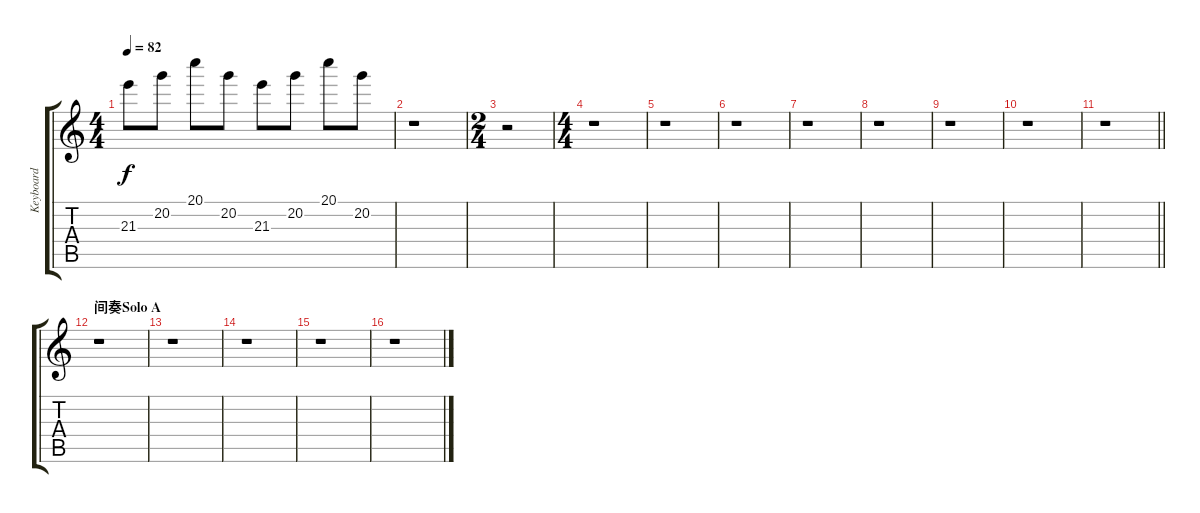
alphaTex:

\track ("Keyboard" "Keyboard") {instrument acousticguitarnylon}
\staff {score tabs}
\tuning (E4 B3 G3 D3 A2 E2) {hide}
\ts (4 4)
\tempo 82
\clef g2
\ks c
21.3.8{dy f} 20.2.8 20.1.8 20.2.8 21.3.8 20.2.8 20.1.8 20.2.8 |
r.1 |
\ts (2 4)
r.2 |
\ts (4 4)
r.1 |
r.1 |
r.1 |
r.1 |
r.1 |
r.1 |
r.1 |
\barLineRight lightlight
r.1 |
\section ("" "间奏Solo A")
r.1 |
r.1 |
r.1 |
r.1 |
r.1
